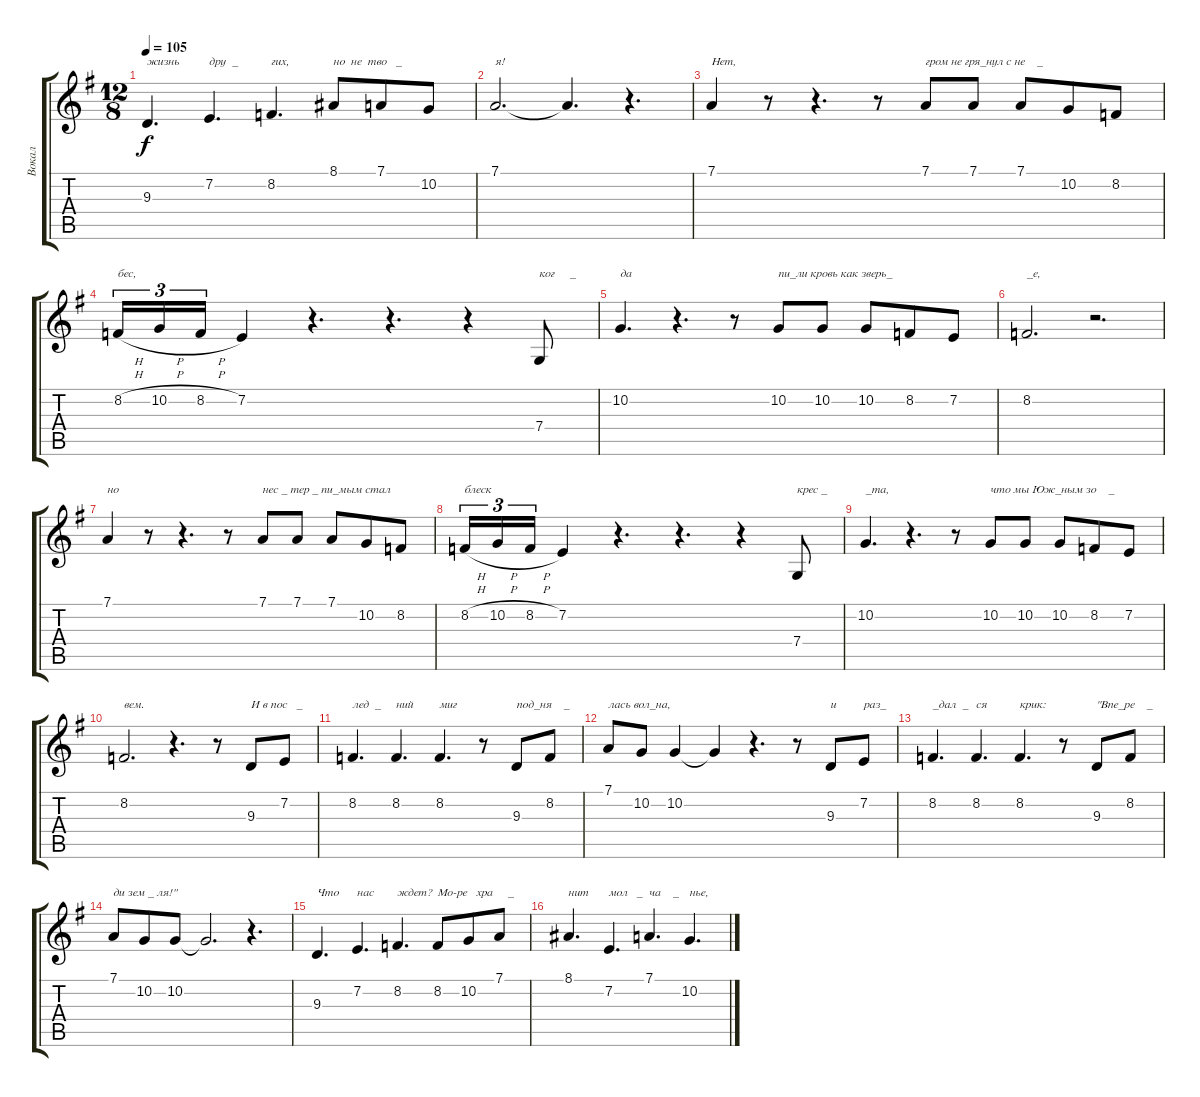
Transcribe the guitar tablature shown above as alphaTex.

\track ("Вокал" "Вокал") {instrument fx5brightness}
\staff {score tabs}
\tuning (D4 A3 F3 C3 G2 D2) {hide}
\ts (12 8)
\tempo 105
\clef g2
\ks eminor
9.3.4{d txt "жизнь" dy f} 7.2.4{d txt "дру  _"} 8.2.4{d txt "гих,"} 8.1.8{txt "но  не  тво   _"} 7.1.8 10.2.8 |
7.1.2{d txt "я!"} 7.1{t}.4{d} r.4{d} |
7.1.4{txt "Нет,"} r.8 r.4{d} r.8 7.1.8{txt "гром не гря_нул с не    _"} 7.1.8 7.1.8 10.2.8 8.2.8 |
8.2{h}.16{tu (3 2) txt "бес,"} 10.2{h}.16{tu (3 2)} 8.2{h}.16{tu (3 2)} 7.2.4 r.4{d} r.4{d} r.4 7.4.8{txt "ког     _"} |
10.2.4{d txt "да"} r.4{d} r.8 10.2.8{txt "пи_ли кровь как зверь_"} 10.2.8 10.2.8 8.2.8 7.2.8 |
8.2.2{d txt "_е,"} r.2{d} |
7.1.4{txt "но"} r.8 r.4{d} r.8 7.1.8{txt "нес _ тер _ пи_мым стал"} 7.1.8 7.1.8 10.2.8 8.2.8 |
8.2{h}.16{tu (3 2) txt "блеск"} 10.2{h}.16{tu (3 2)} 8.2{h}.16{tu (3 2)} 7.2.4 r.4{d} r.4{d} r.4 7.4.8{txt "крес _"} |
10.2.4{d txt "_та,"} r.4{d} r.8 10.2.8{txt "что мы Юж_ным зо    _"} 10.2.8 10.2.8 8.2.8 7.2.8 |
8.2.2{d txt "вем."} r.4{d} r.8 9.3.8{txt "И в пос   _"} 7.2.8 |
8.2.4{d txt "лед  _"} 8.2.4{d txt "ний"} 8.2.4{d txt "миг"} r.8 9.3.8{txt "под_ня    _"} 8.2.8 |
7.1.8{txt "лась вол_на,"} 10.2.8 10.2.4 10.2{t}.4 r.4{d} r.8 9.3.8{txt "и"} 7.2.8{txt "раз_"} |
8.2.4{d txt "_дал  _"} 8.2.4{d txt "ся"} 8.2.4{d txt "крик:"} r.8 9.3.8{txt "\"Впе_ре    _"} 8.2.8 |
7.1.8{txt "ди зем _ ля!\""} 10.2.8 10.2.8 10.2{t}.2{d} r.4{d} |
9.3.4{d txt "Что"} 7.2.4{d txt "нас"} 8.2.4{d txt "ждет?"} 8.2.8{txt "Мо-ре   хра     _"} 10.2.8 7.1.8 |
8.1.4{d txt "нит"} 7.2.4{d txt "мол   _"} 7.1.4{d txt "ча    _"} 10.2.4{d txt "нье,"}
